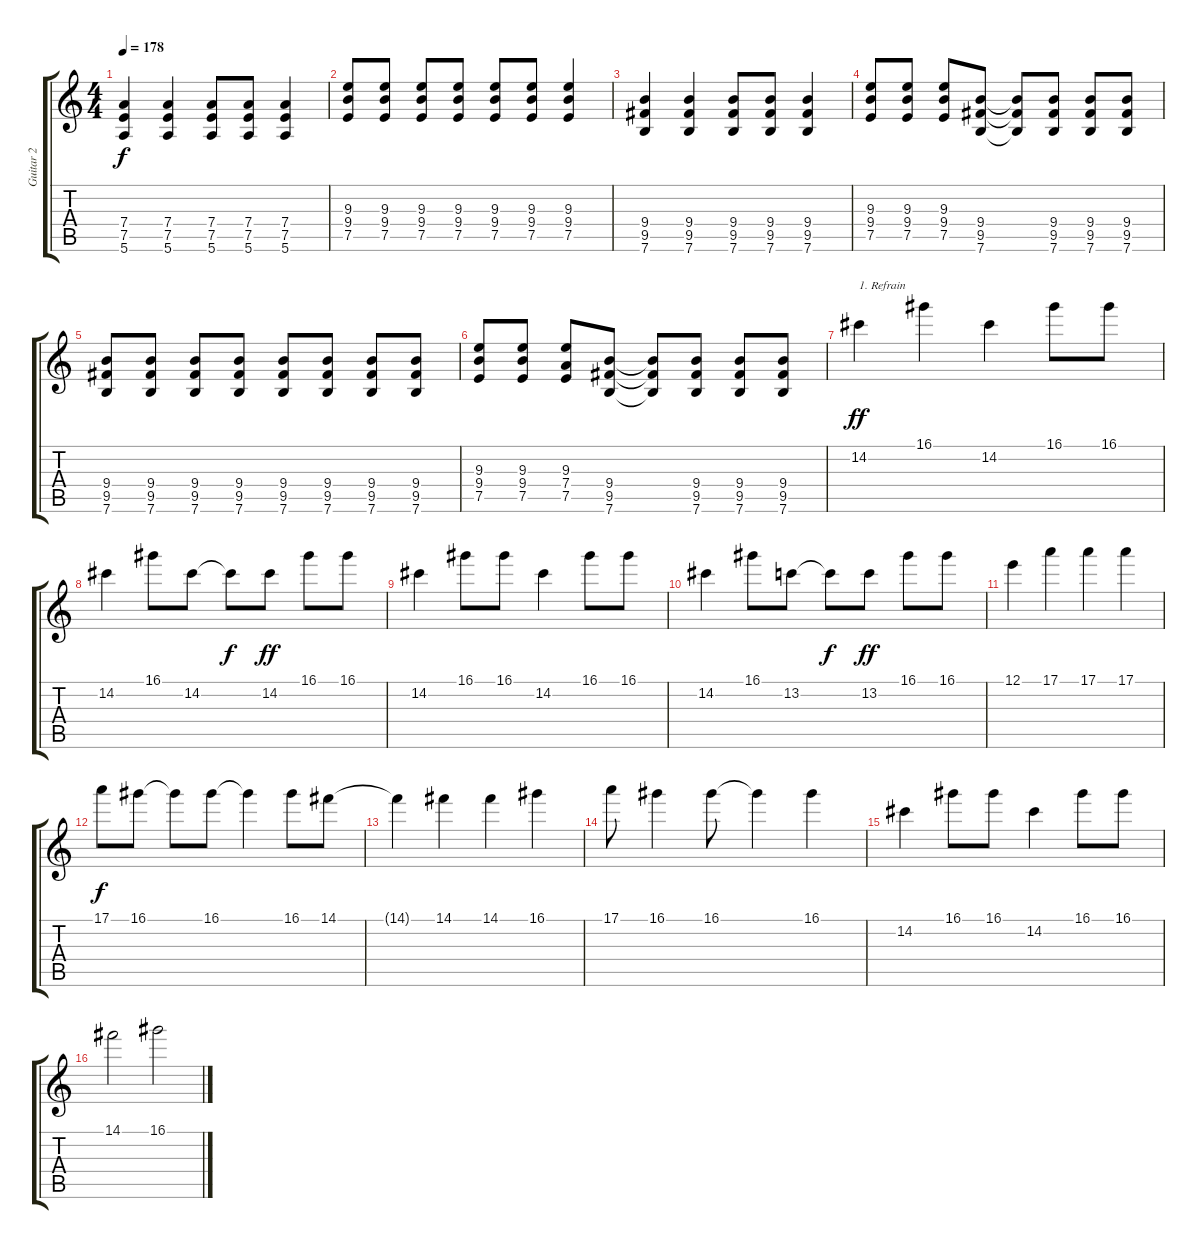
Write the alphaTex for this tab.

\track ("Guitar 2" "Guitar 2") {instrument overdrivenguitar}
\staff {score tabs}
\tuning (E4 B3 G3 D3 A2 E2) {hide}
\ts (4 4)
\tempo 178
\clef g2
\ks c
(7.4 7.5 5.6).4{dy f} (7.4 7.5 5.6).4 (7.4 7.5 5.6).8 (7.4 7.5 5.6).8 (7.4 7.5 5.6).4 |
(9.3 9.4 7.5).8 (9.3 9.4 7.5).8 (9.3 9.4 7.5).8 (9.3 9.4 7.5).8 (9.3 9.4 7.5).8 (9.3 9.4 7.5).8 (9.3 9.4 7.5).4 |
(9.4 9.5 7.6).4 (9.4 9.5 7.6).4 (9.4 9.5 7.6).8 (9.4 9.5 7.6).8 (9.4 9.5 7.6).4 |
(9.3 9.4 7.5).8 (9.3 9.4 7.5).8 (9.3 9.4 7.5).8 (9.4 9.5 7.6).8 (9.4{t} 9.5{t} 7.6{t}).8 (9.4 9.5 7.6).8 (9.4 9.5 7.6).8 (9.4 9.5 7.6).8 |
(9.4 9.5 7.6).8 (9.4 9.5 7.6).8 (9.4 9.5 7.6).8 (9.4 9.5 7.6).8 (9.4 9.5 7.6).8 (9.4 9.5 7.6).8 (9.4 9.5 7.6).8 (9.4 9.5 7.6).8 |
(9.3 9.4 7.5).8 (9.3 9.4 7.5).8 (9.3 7.4 7.5).8 (9.4 9.5 7.6).8 (9.4{t} 9.5{t} 7.6{t}).8 (9.4 9.5 7.6).8 (9.4 9.5 7.6).8 (9.4 9.5 7.6).8 |
14.2.4{txt "1. Refrain" dy ff} 16.1.4 14.2.4 16.1.8 16.1.8 |
14.2.4 16.1.8 14.2.8 14.2{t}.8{dy f} 14.2.8{dy ff} 16.1.8 16.1.8 |
14.2.4 16.1.8 16.1.8 14.2.4 16.1.8 16.1.8 |
14.2.4 16.1.8 13.2.8 13.2{t}.8{dy f} 13.2.8{dy ff} 16.1.8 16.1.8 |
12.1.4 17.1.4 17.1.4 17.1.4 |
17.1.8{dy f} 16.1.8 16.1{t}.8 16.1.8 16.1{t}.4 16.1.8 14.1.8 |
14.1{t}.4 14.1.4 14.1.4 16.1.4 |
17.1.8 16.1.4 16.1.8 16.1{t}.4 16.1.4 |
14.2.4 16.1.8 16.1.8 14.2.4 16.1.8 16.1.8 |
14.1.2 16.1.2
